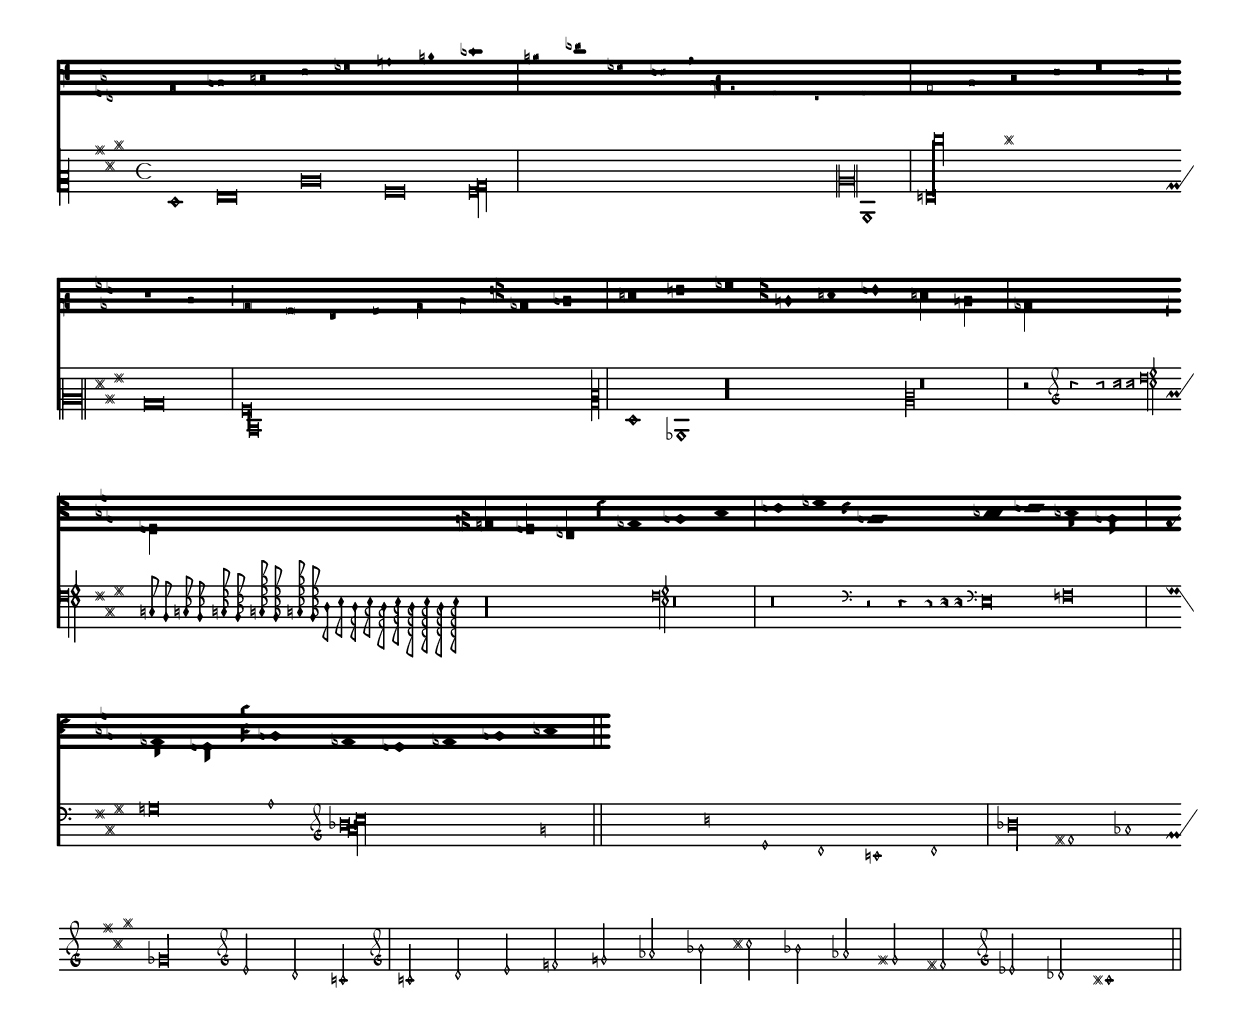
%% DO NOT EDIT this file manually; it is automatically
%% generated from LSR http://lsr.di.unimi.it
%% Make any changes in LSR itself, or in Documentation/snippets/new/ ,
%% and then run scripts/auxiliar/makelsr.py
%%
%% This file is in the public domain.
\version "2.18.0"

\header {
  lsrtags = "ancient-notation, symbols-and-glyphs"

  texidoc = "
Shown here are many of the symbols that are included in LilyPond's
ancient notation.

"
  doctitle = "Ancient fonts"
} % begin verbatim

upperStaff = \new VaticanaStaff = "upperStaff" <<
  \context VaticanaVoice <<
    \transpose c c {

      \override NoteHead.style = #'vaticana.punctum
      \key es \major
      \clef "vaticana-fa2"
      c1 des e f ges

      \override NoteHead.style = #'vaticana.inclinatum
      a! b ces'
      \bar "|"

      \override NoteHead.style = #'vaticana.quilisma
      b! des'! ges! fes!
      \breathe
      \clef "vaticana-fa1"
      \override NoteHead.style = #'vaticana.plica
      es d
      \override NoteHead.style = #'vaticana.reverse.plica
      c d
      \bar "|"

      \override NoteHead.style = #'vaticana.punctum.cavum
      es f
      \override NoteHead.style = #'vaticana.lpes
      g as
      \override NoteHead.style = #'vaticana.upes
      bes as
      \override NoteHead.style = #'vaticana.vupes
      g f
      \override NoteHead.style = #'vaticana.linea.punctum
      \once \override Staff.BarLine.bar-extent = #'(-1 . 1) \bar "|"

      es d
      \override NoteHead.style = #'vaticana.epiphonus
      c d
      \override NoteHead.style = #'vaticana.cephalicus
      es f

      \override Staff.KeySignature.glyph-name-alist =
        #alteration-medicaea-glyph-name-alist
      \override Staff.Accidental.glyph-name-alist =
        #alteration-medicaea-glyph-name-alist
      \override Staff.Custos.style = #'medicaea
      \override NoteHead.style = #'medicaea.punctum
      \clef "medicaea-fa2"
      ces des
      \bar "|"

      e! f! ges
      \clef "medicaea-do2"
      \override NoteHead.style = #'medicaea.inclinatum
      a! b! ces'
      \override NoteHead.style = #'medicaea.virga
      b! a!
      \bar "|"

      ges fes
      \clef "medicaea-fa1"
      \override NoteHead.style = #'medicaea.rvirga
      e des ces

      \override Staff.KeySignature.glyph-name-alist =
        #alteration-hufnagel-glyph-name-alist
      \override Staff.Accidental.glyph-name-alist =
        #alteration-hufnagel-glyph-name-alist
      \override Staff.Custos.style = #'hufnagel
      \override NoteHead.style = #'hufnagel.punctum
      \clef "hufnagel-fa2"
      ces des es
      \bar "|"

      fes ges
      \clef "hufnagel-do2"
      \override NoteHead.style = #'hufnagel.lpes
      as! bes! ces'
      \override NoteHead.style = #'hufnagel.virga
      bes! as!
      \bar "|"

      ges! fes!
      \clef "hufnagel-do-fa"
      \override NoteHead.style = #'hufnagel.punctum
      es! des ces des! es! fes!
      \bar "||"

      s32*1
    }
  >>
>>

lowerStaff = \new MensuralStaff = "lowerStaff" <<
  \context MensuralVoice <<
    \transpose c c {

      \key a \major
      cis'1 d'\breve gis'\breve e'\breve \[ e'\longa fis'\longa \]
      \set Staff.forceClef = ##t
      \clef "neomensural-c2"
      cis1
      \bar "|"

      \[ g\breve dis''\longa \]
      b\breve \[ a\longa d\longa \]
      \clef "petrucci-c2"

      fis1 ces1
      \clef "petrucci-c2"
      r\longa
      \set Staff.forceClef = ##t
      \clef "mensural-c2"
      r\breve
      \bar "|"

      r2
      \clef "mensural-g"
      r4 r8 r16 r16
      \override NoteHead.style = #'mensural
      \override Rest.style = #'mensural
      \clef "petrucci-f"
      c8 b, c16 b, c32 b, c64 b, c64 b,
      d8 e d16 e d32 e d64 e d64 e
      r\longa
      \set Staff.forceClef = ##t
      \clef "petrucci-f"
      r\breve
      \bar "|"

      r\breve
      \clef "mensural-f"
      r2 r4 r8 r16 r16

      \set Staff.forceClef = ##t
      \clef "mensural-f"
      e\breve f g a1
      \clef "mensural-g"

      \[ bes'!\longa a'!\longa c''!\longa \]
      e'1 d' c' d' \bar "|"
      \bar "|"

      bes'!\longa fis'!1 as'!1 ges'!\longa % lig
      \set Staff.forceClef = ##t
      \clef "mensural-g"
      e'2 d' c' \bar "|"

      \set Staff.forceClef = ##t
      \clef "petrucci-g"
      c'2 d' e' f'
      \clef "petrucci-g"
      g' as'! bes'! cis''!
      bes'! as'! gis'! fis'!
      \set Staff.forceClef = ##t
      \clef "mensural-g"
      es'! des'! cis'!1 \bar "||"
    }
  >>
>>

\paper {
  line-thickness = #(/ staff-space 5.0)
}

\score {
  <<
    \upperStaff
    \lowerStaff
  >>
  \layout {
    indent = 0.0
    \context {
      \Score
      timing = ##f
    }
    \context {
      \MensuralVoice
      \override NoteHead.style = #'neomensural
      \override Rest.style = #'neomensural
      \override Flag.style = #'mensural
      \override Stem.thickness = #1.0
    }
    \context {
      \MensuralStaff
      \revert  BarLine.transparent
      \override KeySignature.glyph-name-alist = #alteration-mensural-glyph-name-alist
      clefGlyph = #"clefs.petrucci.c2"
    }
    \context {
      \VaticanaStaff
      \revert  BarLine.transparent
      \override StaffSymbol.thickness = #2.0
      \override KeySignature.glyph-name-alist = #alteration-vaticana-glyph-name-alist
      \override Custos.neutral-position = #4
    }
  }
}
